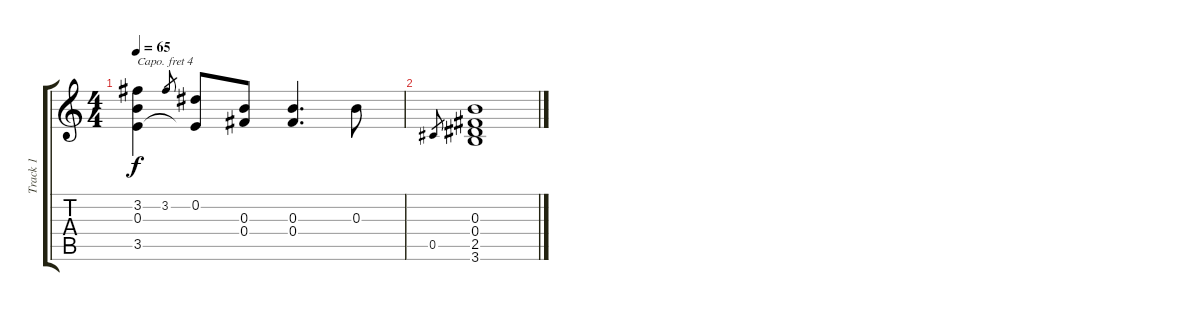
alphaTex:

\track ("Track 1" "Track 1") {instrument acousticguitarsteel}
\staff {score tabs}
\capo 4
\tuning (E4 B3 G3 D3 A2 E2) {hide}
\ts (4 4)
\tempo 65
\clef g2
\ks c
(3.2 0.3 3.5).4{dy f} 3.2.8{gr} (0.2 3.5{t}).8 (0.3 0.4).8 (0.3 0.4).4{d} 0.3.8 |
0.5.8{gr} (0.3 0.4 2.5 3.6).1
